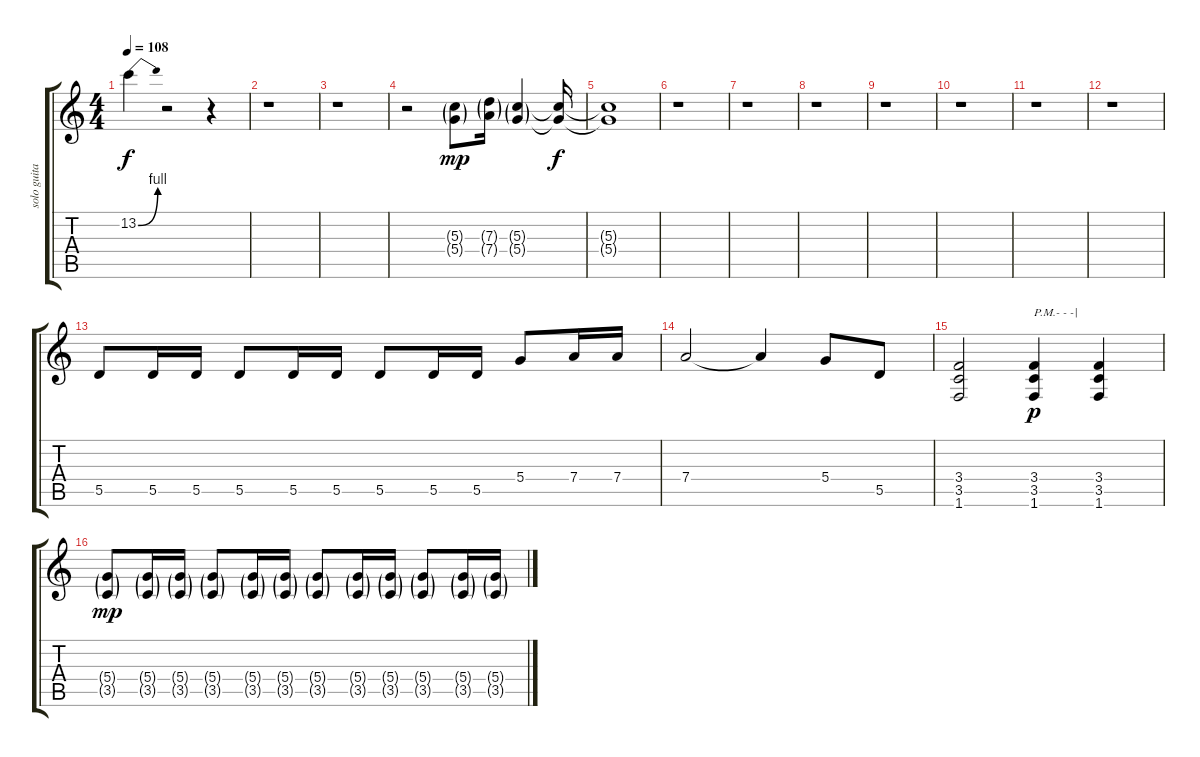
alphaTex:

\track ("solo guitar" "solo guita") {instrument electricguitarjazz}
\staff {score tabs}
\tuning (E4 B3 G3 D3 A2 E2) {hide}
\ts (4 4)
\tempo 108
\clef g2
\ks c
13.2{be (bend 0 0 60 4)}.4{dy f} r.2 r.4 |
r.1 |
r.1 |
r.2 (5.3{g} 5.4{g}).8{dy mp} (7.3{g} 7.4{g}).16 (5.3{g} 5.4{g}).4 (5.3{t} 5.4{t}).16{dy f} |
(5.3{t} 5.4{t}).1 |
r.1 |
r.1 |
r.1 |
r.1 |
r.1 |
r.1 |
r.1 |
5.5.8 5.5.16 5.5.16 5.5.8 5.5.16 5.5.16 5.5.8 5.5.16 5.5.16 5.4.8 7.4.16 7.4.16 |
7.4.2 7.4{t}.4 5.4.8 5.5.8 |
(3.4 3.5 1.6).2 (3.4 3.5 1.6).4{txt "P.M.- - -|" dy p} (3.4 3.5 1.6).4 |
(5.4{g} 3.5{g}).8{dy mp} (5.4{g} 3.5{g}).16 (5.4{g} 3.5{g}).16 (5.4{g} 3.5{g}).8 (5.4{g} 3.5{g}).16 (5.4{g} 3.5{g}).16 (5.4{g} 3.5{g}).8 (5.4{g} 3.5{g}).16 (5.4{g} 3.5{g}).16 (5.4{g} 3.5{g}).8 (5.4{g} 3.5{g}).16 (5.4{g} 3.5{g}).16
